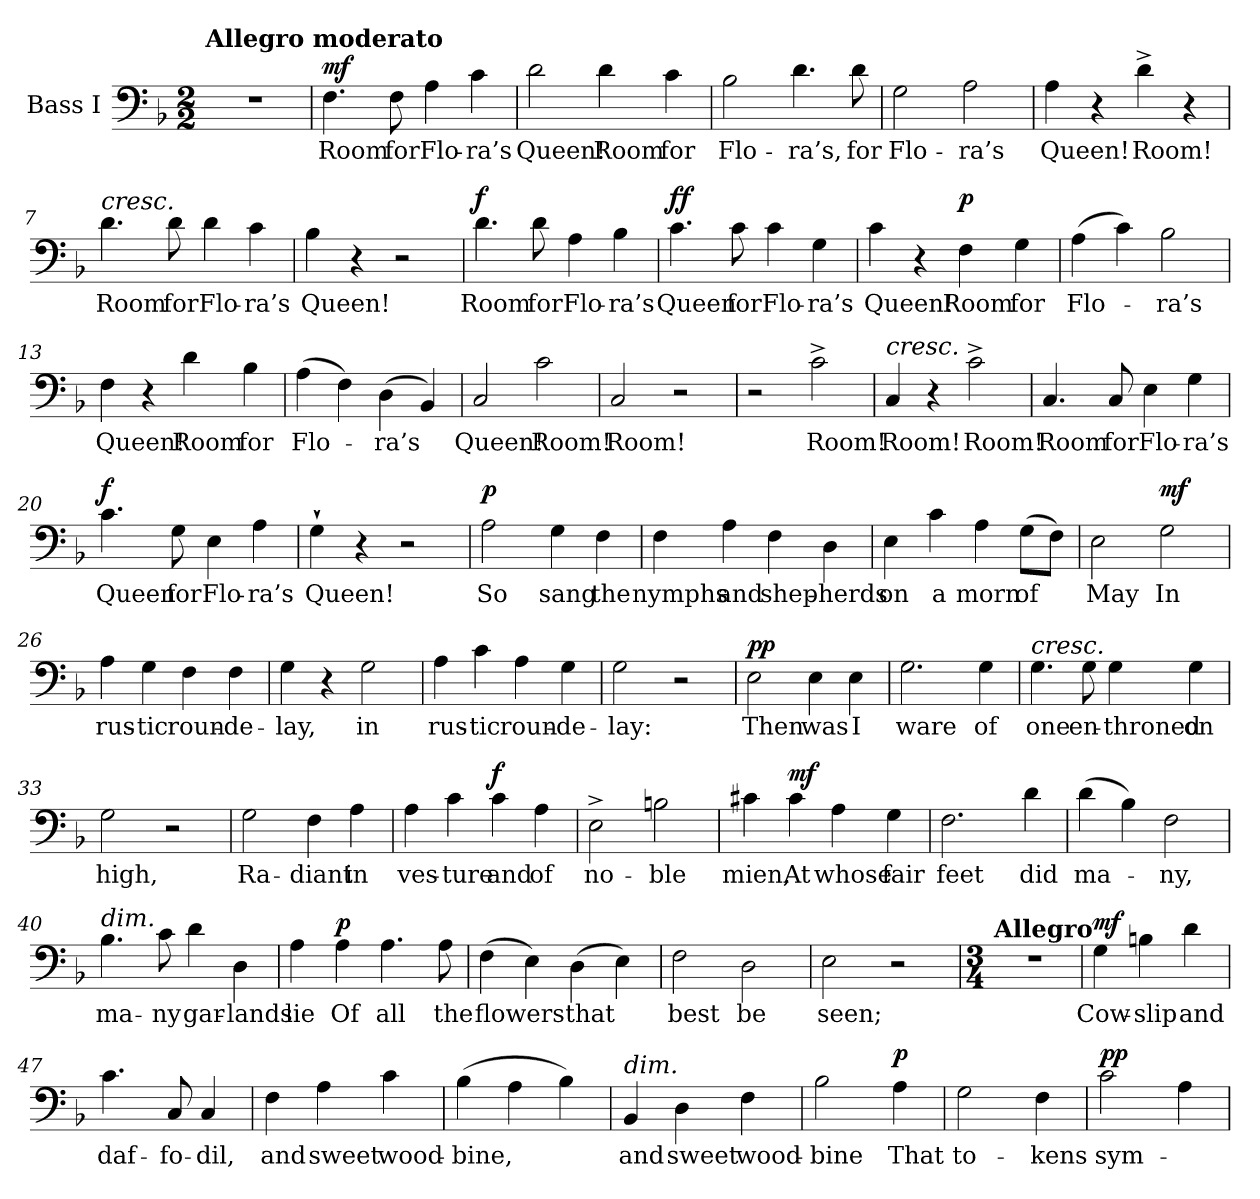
**kern	**text	**dynam
*part1	*part1	*part1
*staff1	*staff1	*staff1
*I"Bass I	*	*
*clefF4	*	*
*k[b-]	*	*
*M2/2	*	*
*MM160	*	*
=1	=1	=1
!LO:TX:a:B:t=Allegro moderato	!	!
1r	.	.
=2	=2	=2
!	!LO:LY:b	!LO:DY:a
4.F\	Room	mf
!	!LO:LY:b	!
8F\	for	.
!	!LO:LY:b	!
4A\	Flo-	.
!	!LO:LY:b	!
4c\	-ra’s	.
=3	=3	=3
!	!LO:LY:b	!
2d\	Queen!	.
!	!LO:LY:b	!
4d\	Room	.
!	!LO:LY:b	!
4c\	for	.
=4	=4	=4
!	!LO:LY:b	!
2B-\	Flo-	.
!	!LO:LY:b	!
4.d\	-ra’s,	.
!	!LO:LY:b	!
8d\	for	.
!!LO:LB:g=z
=5	=5	=5
!	!LO:LY:b	!
2G\	Flo-	.
!	!LO:LY:b	!
2A\	-ra’s	.
=6	=6	=6
!	!LO:LY:b	!
4A\	Queen!	.
4r	.	.
!	!LO:LY:b	!
4d^\	Room!	.
4r	.	.
=7	=7	=7
!LO:TX:a:i:t=cresc.	!	!
!	!LO:LY:b	!
4.d\	Room	.
!	!LO:LY:b	!
8d\	for	.
!	!LO:LY:b	!
4d\	Flo-	.
!	!LO:LY:b	!
4c\	-ra’s	.
=8	=8	=8
!	!LO:LY:b	!
4B-\	Queen!	.
4r	.	.
2r	.	.
=9	=9	=9
!	!LO:LY:b	!LO:DY:a
4.d\	Room	f
!	!LO:LY:b	!
8d\	for	.
!	!LO:LY:b	!
4A\	Flo-	.
!	!LO:LY:b	!
4B-\	-ra’s	.
!!LO:LB:g=z
=10	=10	=10
!	!LO:LY:b	!LO:DY:a
4.c\	Queen	ff
!	!LO:LY:b	!
8c\	for	.
!	!LO:LY:b	!
4c\	Flo-	.
!	!LO:LY:b	!
4G\	-ra’s	.
=11	=11	=11
!	!LO:LY:b	!
4c\	Queen!	.
4r	.	.
!	!LO:LY:b	!LO:DY:a
4F\	Room	p
!	!LO:LY:b	!
4G\	for	.
=12	=12	=12
!	!LO:LY:b	!
(>4A\	Flo-	.
4c\)	.	.
!	!LO:LY:b	!
2B-\	-ra’s	.
=13	=13	=13
!	!LO:LY:b	!
4F\	Queen!	.
4r	.	.
!	!LO:LY:b	!
4d\	Room	.
!	!LO:LY:b	!
4B-\	for	.
=14	=14	=14
!	!LO:LY:b	!
(>4A\	Flo-	.
4F\)	.	.
!	!LO:LY:b	!
(>4D\	-ra’s	.
4BB-/)	.	.
!!LO:LB:g=z
=15	=15	=15
!	!LO:LY:b	!
2C/	Queen!	.
!	!LO:LY:b	!
2c\	Room!	.
=16	=16	=16
!	!LO:LY:b	!
2C/	Room!	.
2r	.	.
=17	=17	=17
2r	.	.
!	!LO:LY:b	!
2c^\	Room!	.
=18	=18	=18
!LO:TX:a:i:t=cresc.	!	!
!	!LO:LY:b	!
4C/	Room!	.
4r	.	.
!	!LO:LY:b	!
2c^\	Room!	.
=19	=19	=19
!	!LO:LY:b	!
4.C/	Room	.
!	!LO:LY:b	!
8C/	for	.
!	!LO:LY:b	!
4E\	Flo-	.
!	!LO:LY:b	!
4G\	-ra’s	.
!!LO:LB:g=z
=20	=20	=20
!	!LO:LY:b	!LO:DY:a
4.c\	Queen	f
!	!LO:LY:b	!
8G\	for	.
!	!LO:LY:b	!
4E\	Flo-	.
!	!LO:LY:b	!
4A\	-ra’s	.
=21	=21	=21
!	!LO:LY:b	!
4G`\	Queen!	.
4r	.	.
2r	.	.
=22	=22	=22
!	!LO:LY:b	!LO:DY:a
2A\	So	p
!	!LO:LY:b	!
4G\	sang	.
!	!LO:LY:b	!
4F\	the	.
=23	=23	=23
!	!LO:LY:b	!
4F\	nymphs	.
!	!LO:LY:b	!
4A\	and	.
!	!LO:LY:b	!
4F\	shep-	.
!	!LO:LY:b	!
4D\	-herds	.
=24	=24	=24
!	!LO:LY:b	!
4E\	on	.
!	!LO:LY:b	!
4c\	a	.
!	!LO:LY:b	!
4A\	morn	.
!	!LO:LY:b	!
(>8G\L	of	.
8F\J)	.	.
=25	=25	=25
!	!LO:LY:b	!
2E\	May	.
!	!LO:LY:b	!LO:DY:a
2G\	In	mf
!!LO:LB:g=z
=26	=26	=26
!	!LO:LY:b	!
4A\	rus-	.
!	!LO:LY:b	!
4G\	-tic	.
!	!LO:LY:b	!
4F\	roun-	.
!	!LO:LY:b	!
4F\	-de-	.
=27	=27	=27
!	!LO:LY:b	!
4G\	-lay,	.
4r	.	.
!	!LO:LY:b	!
2G\	in	.
=28	=28	=28
!	!LO:LY:b	!
4A\	rus-	.
!	!LO:LY:b	!
4c\	-tic	.
!	!LO:LY:b	!
4A\	roun-	.
!	!LO:LY:b	!
4G\	-de-	.
=29	=29	=29
!	!LO:LY:b	!
2G\	-lay:	.
2r	.	.
=30	=30	=30
!	!LO:LY:b	!LO:DY:a
2E\	Then	pp
!	!LO:LY:b	!
4E\	was	.
!	!LO:LY:b	!
4E\	I	.
=31	=31	=31
!	!LO:LY:b	!
2.G\	ware	.
!	!LO:LY:b	!
4G\	of	.
!!LO:LB:g=z
=32	=32	=32
!LO:TX:a:i:t=cresc.	!	!
!	!LO:LY:b	!
4.G\	one	.
!	!LO:LY:b	!
8G\	en-	.
!	!LO:LY:b	!
4G\	-throned	.
!	!LO:LY:b	!
4G\	on	.
=33	=33	=33
!	!LO:LY:b	!
2G\	high,	.
2r	.	.
=34	=34	=34
!	!LO:LY:b	!
2G\	Ra-	.
!	!LO:LY:b	!
4F\	-diant	.
!	!LO:LY:b	!
4A\	in	.
=35	=35	=35
!	!LO:LY:b	!
4A\	ves-	.
!	!LO:LY:b	!
4c\	-ture	.
!	!LO:LY:b	!LO:DY:a
4c\	and	f
!	!LO:LY:b	!
4A\	of	.
=36	=36	=36
!	!LO:LY:b	!
2E^\	no-	.
!	!LO:LY:b	!
2Bn\	-ble	.
=37	=37	=37
!	!LO:LY:b	!
4c#X\	mien,	.
!	!LO:LY:b	!LO:DY:a
4c#\	At	mf
!	!LO:LY:b	!
4A\	whose	.
!	!LO:LY:b	!
4G\	fair	.
!!LO:LB:g=z
=38	=38	=38
!	!LO:LY:b	!
2.F\	feet	.
!	!LO:LY:b	!
4d\	did	.
=39	=39	=39
!	!LO:LY:b	!
(>4d\	ma-	.
4B-\)	.	.
!	!LO:LY:b	!
2F\	-ny,	.
=40	=40	=40
!LO:TX:a:i:t=dim.	!	!
!	!LO:LY:b	!
4.B-\	ma-	.
!	!LO:LY:b	!
8c\	-ny	.
!	!LO:LY:b	!
4d\	gar-	.
!	!LO:LY:b	!
4D\	-lands	.
=41	=41	=41
!	!LO:LY:b	!
4A\	lie	.
!	!LO:LY:b	!LO:DY:a
4A\	Of	p
!	!LO:LY:b	!
4.A\	all	.
!	!LO:LY:b	!
8A\	the	.
=42	=42	=42
!	!LO:LY:b	!
(>4F\	flowers	.
4E\)	.	.
!	!LO:LY:b	!
(>4D\	that	.
4E\)	.	.
=43	=43	=43
!	!LO:LY:b	!
2F\	best	.
!	!LO:LY:b	!
2D\	be	.
=44	=44	=44
!	!LO:LY:b	!
2E\	seen;	.
2r	.	.
!!LO:LB:g=z
=45	=45	=45
*M3/4	*	*
*MM112	*	*
!LO:TX:a:B:t=Allegro	!	!
2.r	.	.
=46	=46	=46
!	!LO:LY:b	!LO:DY:a
4G\	Cow-	mf
!	!LO:LY:b	!
4Bn\	-slip	.
!	!LO:LY:b	!
4d\	and	.
=47	=47	=47
!	!LO:LY:b	!
4.c\	daf-	.
!	!LO:LY:b	!
8C/	-fo-	.
!	!LO:LY:b	!
4C/	-dil,	.
=48	=48	=48
!	!LO:LY:b	!
4F\	and	.
!	!LO:LY:b	!
4A\	sweet	.
!	!LO:LY:b	!
4c\	wood-	.
=49	=49	=49
!	!LO:LY:b	!
(>4B-\	-bine,	.
4A\	.	.
4B-\)	.	.
!!LO:PB:g=z
=50	=50	=50
!LO:TX:a:i:t=dim.	!	!
!	!LO:LY:b	!
4BB-/	and	.
!	!LO:LY:b	!
4D\	sweet	.
!	!LO:LY:b	!
4F\	wood-	.
=51	=51	=51
!	!LO:LY:b	!
2B-\	-bine	.
!	!LO:LY:b	!LO:DY:a
4A\	That	p
=52	=52	=52
!	!LO:LY:b	!
2G\	to-	.
!	!LO:LY:b	!
4F\	-kens	.
=53	=53	=53
!	!LO:LY:b	!LO:DY:a
2c\	sym-	pp
4A\	.	.
=	=	=
*-	*-	*-
